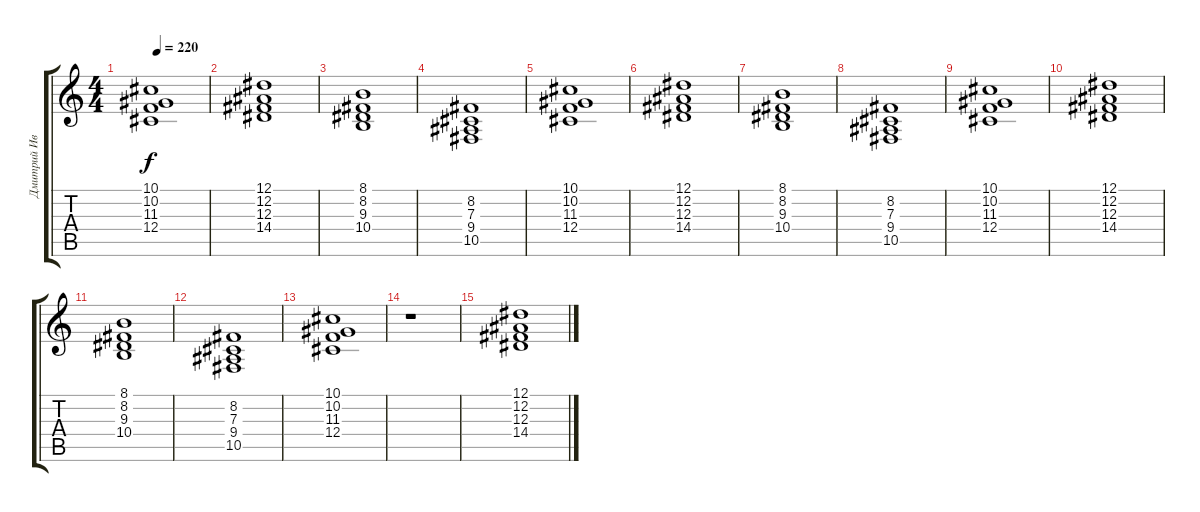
\track ("Дмитрий Иванов" "Дмитрий Ив") {instrument stringensemble1}
\staff {score tabs}
\tuning (Eb4 Bb3 Gb3 Db3 Ab2 Eb2) {hide}
\ts (4 4)
\tempo 220
\clef g2
\ks c
(10.1 10.2 11.3 12.4).1{dy f} |
(12.1 12.2 12.3 14.4).1 |
(8.1 8.2 9.3 10.4).1 |
(8.2 7.3 9.4 10.5).1 |
(10.1 10.2 11.3 12.4).1 |
(12.1 12.2 12.3 14.4).1 |
(8.1 8.2 9.3 10.4).1 |
(8.2 7.3 9.4 10.5).1 |
(10.1 10.2 11.3 12.4).1 |
(12.1 12.2 12.3 14.4).1 |
(8.1 8.2 9.3 10.4).1 |
(8.2 7.3 9.4 10.5).1 |
(10.1 10.2 11.3 12.4).1 |
r.1 |
(12.1 12.2 12.3 14.4).1
